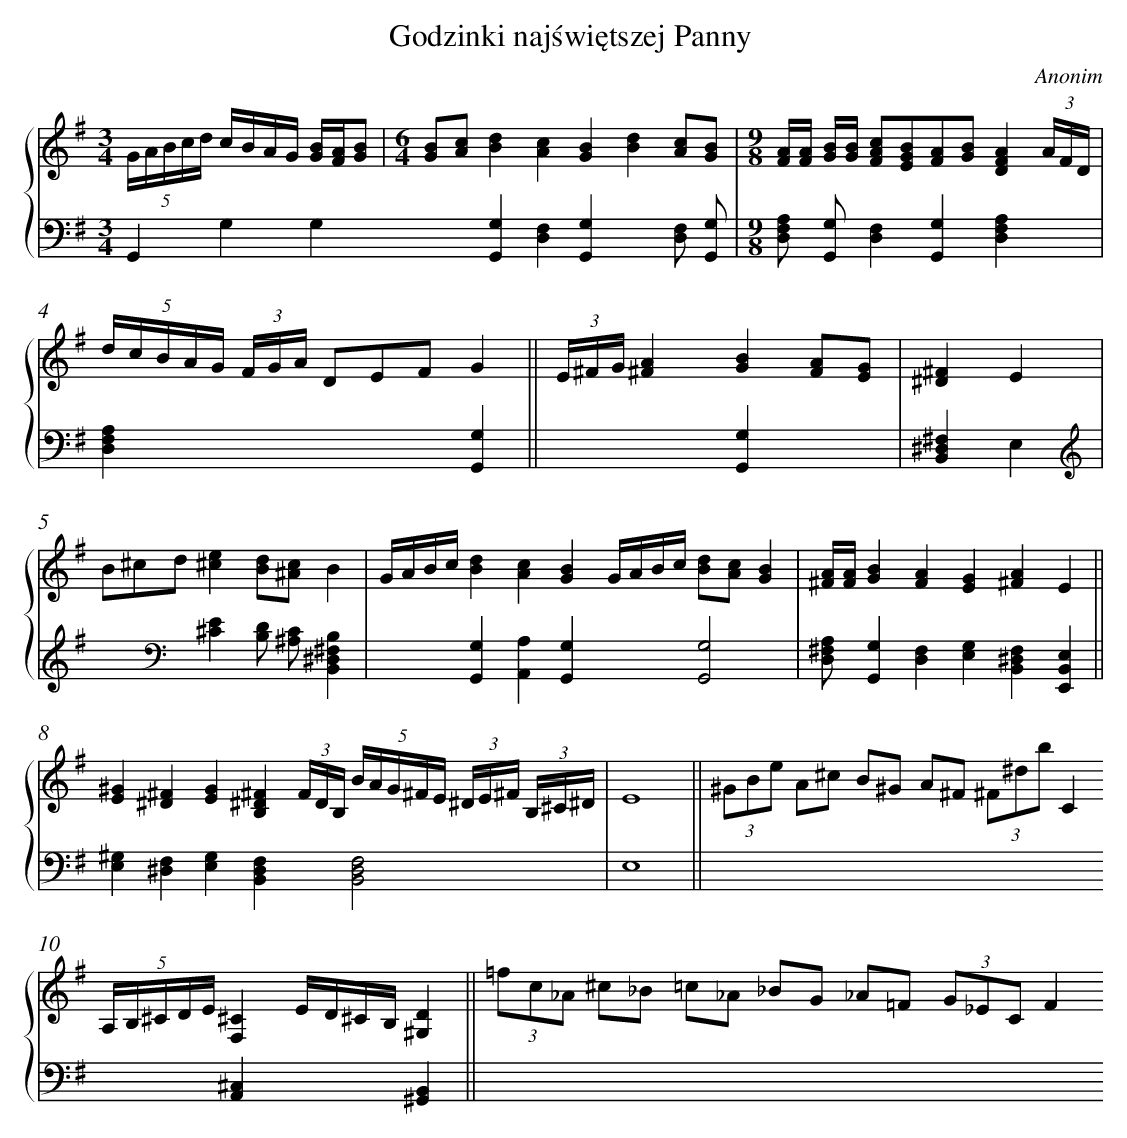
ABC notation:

X:1
T: Godzinki najświętszej Panny
C: Anonim
L: 1/8
M: 3/4
%%staves {1 2}
V: 1 clef=treble
V: 2 clef=bass
K: G
[V:1] (5:4:5G/A/B/c/d/ c/B/A/G/ [B/G/][A/F/][BG] |
[V:2] G,,2G,2G,2 [|]
[V:1] [M:6/4][BG][cA][d2B2][c2A2][B2G2][d2B2][cA][BG] |
[V:2] x2[G,2G,,2][F,2D,2][G,2G,,2]x2[F,D,] [G,G,,] |
[V:1] [M:9/8][A/F/][A/F/] [B/G/][B/G/] [cAF][BGE][AF][BG][A2F2D2](3A/F/D/ |
[V:2] [M:9/8][A,F,D,] [G,G,,][F,2D,2][G,2G,,2][A,2F,2D,2]x |
[V:1] (5:4:5d/c/B/A/G/ (3F/G/A/ DEFG2 ||
[V:2] [A,2F,2D,2]x2x2[G,2G,,2] ||
[V:1] (3E/^F/G/[A2^F2][B2G2][AF][GE] |
[V:2] x2x[G,2G,,2]x2 |
[V:1] [^F2^D2]E2 |
[V:2] [^F,2^D,2B,,2]E,2[K:clef=treble] |
[V:1] B^cd[e2^c2][dB][c^A]B2 |
[V:2] x2[K:clef=bass]x[E2^C2][DB,] [C^A,][B,2^F,2^D,2B,,2] |
[V:1] G/A/B/c/[d2B2][c2A2][B2G2]G/A/B/c/ [dB][cA][B2G2] |
[V:2] x2[G,2G,,2][A,2A,,2][G,2G,,2]x2[G,4G,,4] |
[V:1] [A/^F/][A/F/][B2G2][A2F2][G2E2][A2^F2]E2 ||
[V:2] [A,^F,D,][G,2G,,2][F,2D,2][G,2E,2][F,2^D,2B,,2][E,2B,,2E,,2] ||
[V:1] [^G2E2][^F2^D2][G2E2][^F2^D2B,2](3F/D/B,/ (5:4:5B/A/G/^F/E/ (3^D/E/^F/ (3B,/^C/^D/ |
[V:2] [^G,2E,2][F,2^D,2][G,2E,2][F,2D,2B,,2]x[F,4D,4B,,4] |
[V:1] E8 ||
[V:2] E,8 ||
[V:1] (3^GBe A^c B^G A^F (3^F^dbC2 [|]
[V:2] x12 [|]
[V:1] (5:4:5A,/B,/^C/D/E/[^C2F,2]E/D/^C/B,/[D2^G,2] ||
[V:2] x2[^C,2A,,2]x2[B,,2^G,,2] ||
[V:1] (3=fc_A ^c_B =c_A _BG _A=F (3G_ECF2 [|]
[V:2] x14 [|]
